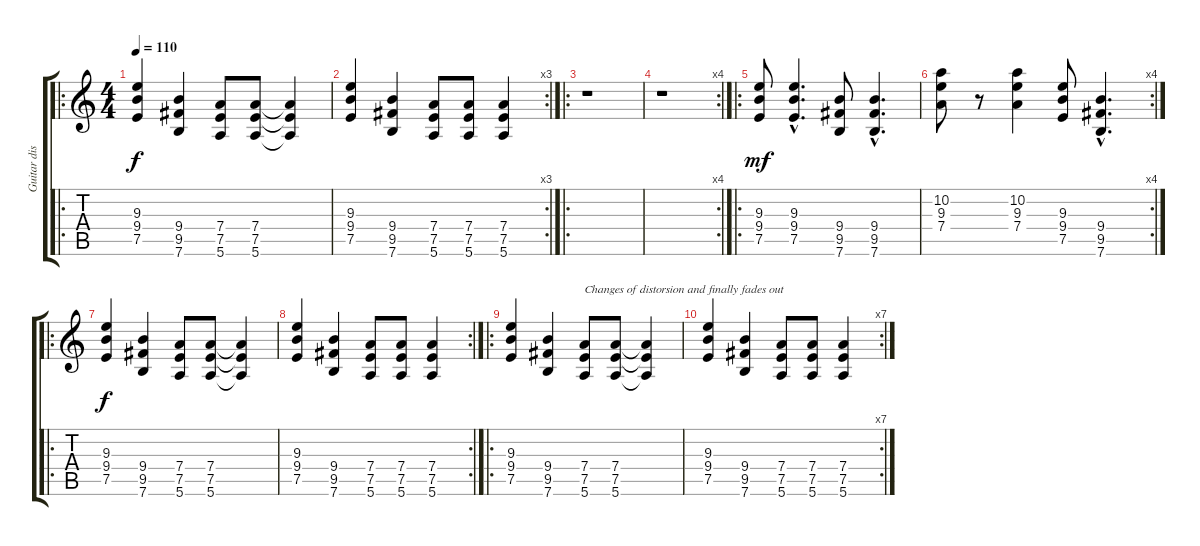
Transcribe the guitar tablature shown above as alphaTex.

\track ("Guitar dist 2" "Guitar dis") {instrument distortionguitar}
\staff {score tabs}
\tuning (E4 B3 G3 D3 A2 E2) {hide}
\ro
\ts (4 4)
\tempo 110
\clef g2
\ks c
(9.3 9.4 7.5).4{dy f} (9.4 9.5 7.6).4 (7.4 7.5 5.6).8 (7.4 7.5 5.6).8 (7.4{t} 7.5{t} 5.6{t}).4 |
\rc 3
(9.3 9.4 7.5).4 (9.4 9.5 7.6).4 (7.4 7.5 5.6).8 (7.4 7.5 5.6).8 (7.4 7.5 5.6).4 |
\ro
r.1 |
\rc 4
r.1 |
\ro
(9.3 9.4 7.5).8{dy mf} (9.3{hac} 9.4{hac} 7.5{hac}).4{d} (9.4 9.5 7.6).8 (9.4{hac} 9.5{hac} 7.6{hac}).4{d} |
\rc 4
(10.2 9.3 7.4).8 r.8 (10.2 9.3 7.4).4 (9.3 9.4 7.5).8 (9.4{hac} 9.5{hac} 7.6{hac}).4{d} |
\ro
(9.3 9.4 7.5).4{dy f} (9.4 9.5 7.6).4 (7.4 7.5 5.6).8 (7.4 7.5 5.6).8 (7.4{t} 7.5{t} 5.6{t}).4 |
\rc 2
(9.3 9.4 7.5).4 (9.4 9.5 7.6).4 (7.4 7.5 5.6).8 (7.4 7.5 5.6).8 (7.4 7.5 5.6).4 |
\ro
(9.3 9.4 7.5).4 (9.4 9.5 7.6).4 (7.4 7.5 5.6).8{txt "Changes of distorsion and finally fades out"} (7.4 7.5 5.6).8 (7.4{t} 7.5{t} 5.6{t}).4 |
\rc 7
(9.3 9.4 7.5).4 (9.4 9.5 7.6).4 (7.4 7.5 5.6).8 (7.4 7.5 5.6).8 (7.4 7.5 5.6).4
